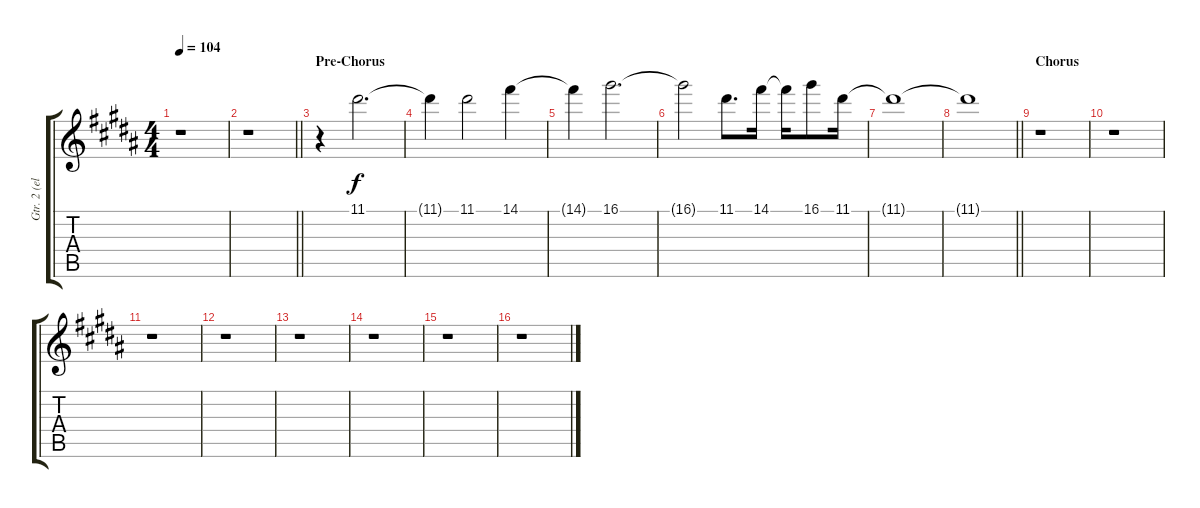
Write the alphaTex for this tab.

\track ("Gtr. 2 (elec.)" "Gtr. 2 (el") {instrument distortionguitar}
\staff {score tabs}
\tuning (E4 B3 G3 D3 A2 E2) {hide}
\ts (4 4)
\tempo 104
\clef g2
\ks b
r.1{dy f} |
\barLineRight lightlight
r.1 |
\section ("" "Pre-Chorus")
r.4 11.1.2{d} |
11.1{t}.4 11.1.2 14.1.4 |
14.1{t}.4 16.1.2{d} |
16.1{t}.2 11.1.8{d} 14.1.16 14.1{t}.16 16.1.8 11.1.16 |
11.1{t}.1 |
\barLineRight lightlight
11.1{t}.1 |
\section ("" "Chorus")
r.1 |
r.1 |
r.1 |
r.1 |
r.1 |
r.1 |
r.1 |
r.1
